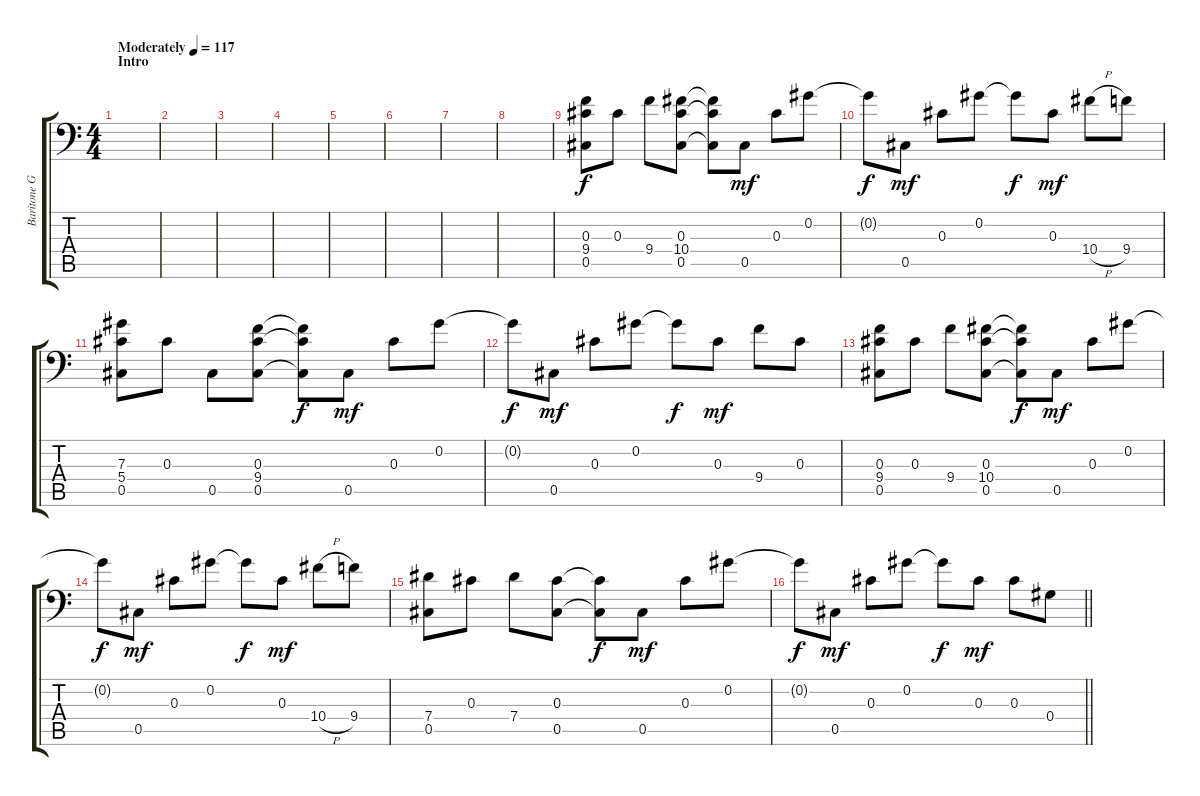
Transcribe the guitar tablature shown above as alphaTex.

\track ("Baritone Gtr. 2" "Baritone G") {instrument electricguitarclean}
\staff {score tabs}
\tuning (Db4 Ab3 Db3 Ab2 Db2 Ab1) {hide}
\ts (4 4)
\section ("" "Intro")
\tempo (117 "Moderately")
\clef f4
\ks c
|
|
|
|
|
|
|
|
(0.3 9.4 0.5).8 0.3.8 9.4.8 (0.3 10.4 0.5).8 (0.3{t} 10.4{t} 0.5{t}).8{dy f} 0.5.8{dy mf} 0.3.8 0.2.8 |
0.2{t}.8{dy f} 0.5.8{dy mf} 0.3.8 0.2.8 0.2{t}.8{dy f} 0.3.8{dy mf} 10.4{h}.8 9.4.8 |
(7.3 5.4 0.5).8 0.3.8 0.5.8 (0.3 9.4 0.5).8 (0.3{t} 9.4{t} 0.5{t}).8{dy f} 0.5.8{dy mf} 0.3.8 0.2.8 |
0.2{t}.8{dy f} 0.5.8{dy mf} 0.3.8 0.2.8 0.2{t}.8{dy f} 0.3.8{dy mf} 9.4.8 0.3.8 |
(0.3 9.4 0.5).8 0.3.8 9.4.8 (0.3 10.4 0.5).8 (0.3{t} 10.4{t} 0.5{t}).8{dy f} 0.5.8{dy mf} 0.3.8 0.2.8 |
0.2{t}.8{dy f} 0.5.8{dy mf} 0.3.8 0.2.8 0.2{t}.8{dy f} 0.3.8{dy mf} 10.4{h}.8 9.4.8 |
(7.4 0.5).8 0.3.8 7.4.8 (0.3 0.5).8 (0.3{t} 0.5{t}).8{dy f} 0.5.8{dy mf} 0.3.8 0.2.8 |
\barLineRight lightlight
0.2{t}.8{dy f} 0.5.8{dy mf} 0.3.8 0.2.8 0.2{t}.8{dy f} 0.3.8{dy mf} 0.3.8 0.4.8
